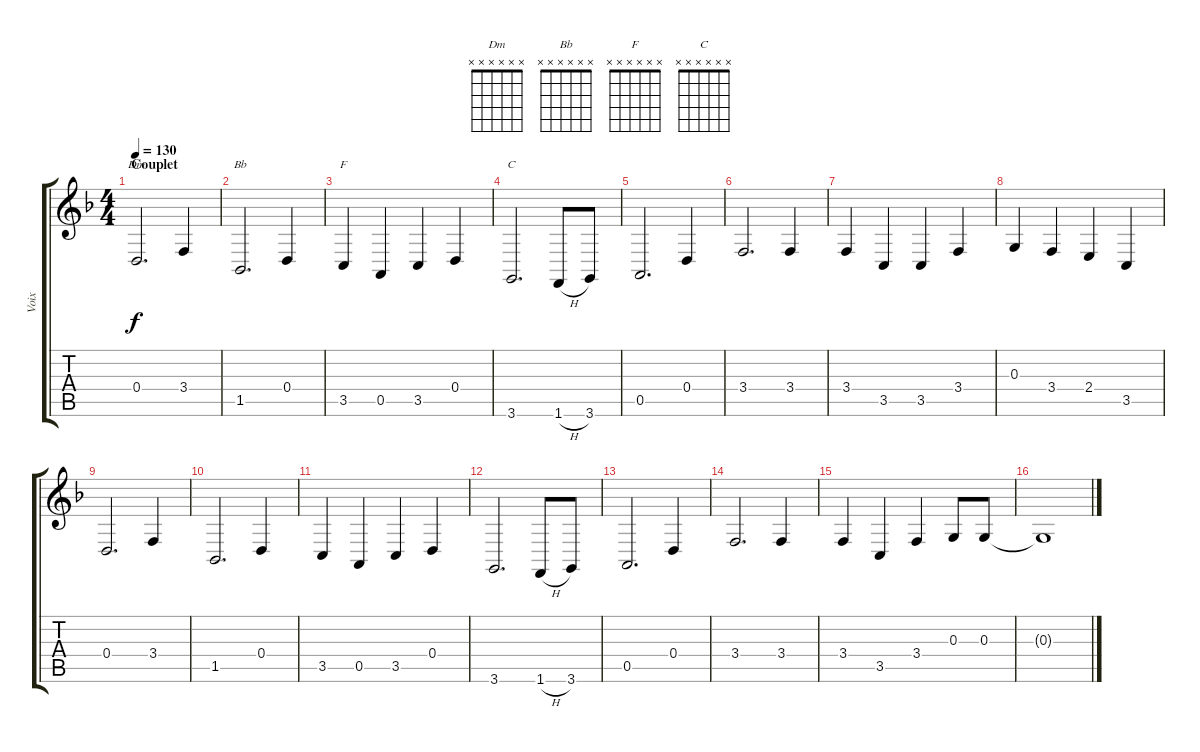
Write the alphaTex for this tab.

\track ("Voix" "Voix") {instrument drawbarorgan}
\staff {score tabs}
\tuning (E4 B3 G3 D3 A2 E2) {hide}
\chord ("Dm" x x x x x x)
\chord ("Bb" x x x x x x)
\chord ("F" x x x x x x)
\chord ("C" x x x x x x)
\ts (4 4)
\section ("" "Couplet")
\tempo 130
\clef g2
\ks f
0.4.2{d ch "Dm" dy f instrument drawbarorgan} 3.4.4 |
1.5.2{d ch "Bb"} 0.4.4 |
3.5.4{ch "F"} 0.5.4 3.5.4 0.4.4 |
3.6.2{d ch "C"} 1.6{h}.8 3.6.8 |
0.5.2{d} 0.4.4 |
3.4.2{d} 3.4.4 |
3.4.4 3.5.4 3.5.4 3.4.4 |
0.3.4 3.4.4 2.4.4 3.5.4 |
0.4.2{d} 3.4.4 |
1.5.2{d} 0.4.4 |
3.5.4 0.5.4 3.5.4 0.4.4 |
3.6.2{d} 1.6{h}.8 3.6.8 |
0.5.2{d} 0.4.4 |
3.4.2{d} 3.4.4 |
3.4.4 3.5.4 3.4.4 0.3.8 0.3.8 |
0.3{t}.1
